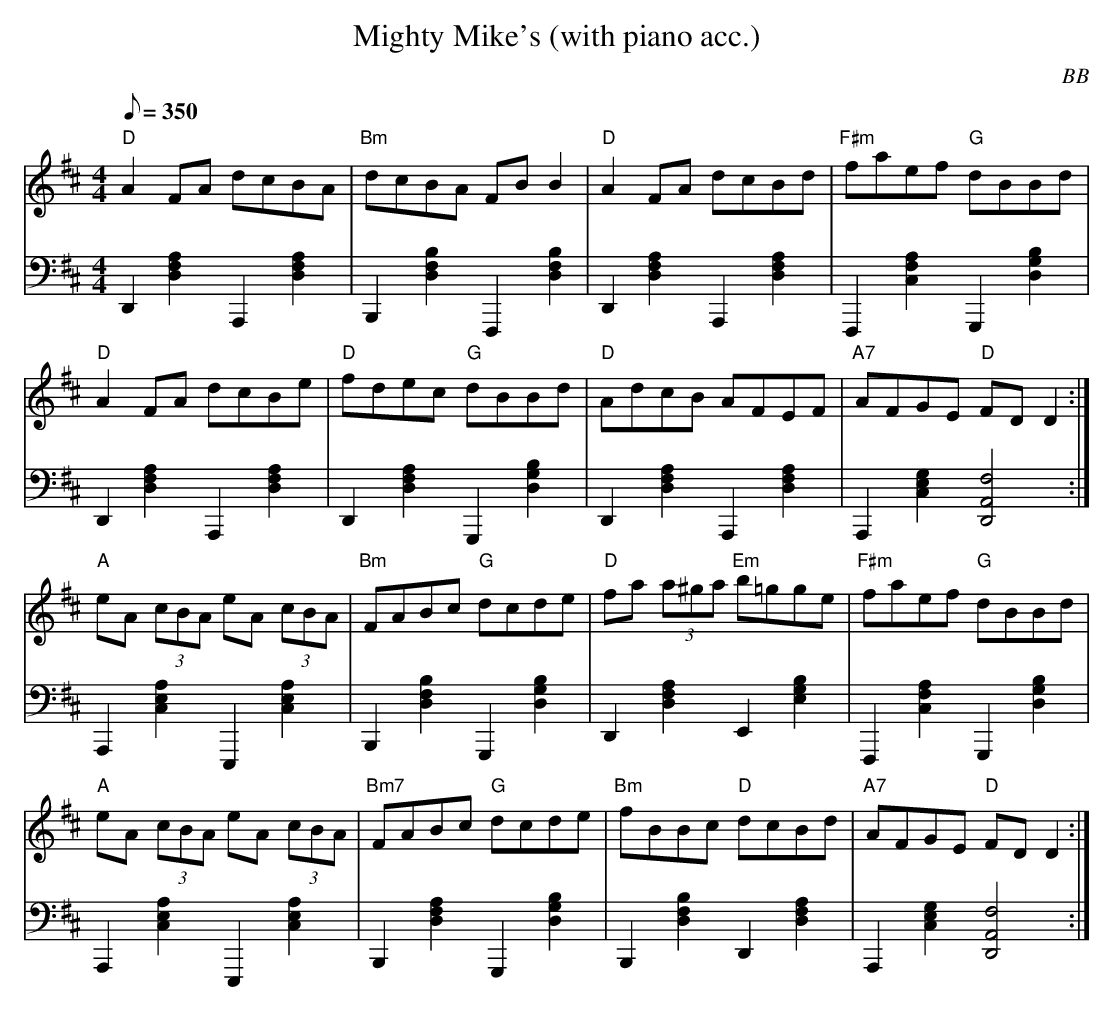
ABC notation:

X:1
T: Mighty Mike's (with piano acc.)
C: BB
Q: 1/8=350
M: 4/4
L: 1/8
V: 1 program 1 21 %acc
V: 2 volume=70 program 1 00 clef=bass m=D
K: D
[V:1] "D"A2 FA dcBA|"Bm"dcBA FB B2|"D"A2 FA dcBd|"F#m"faef "G"dBBd|
[V:2] D,2[A2D2F2]A,,2[A2D2F2]|B,,2[F2B2D2]F,,2[F2D2B2]|D,2[A2D2F2]A,,2[A2D2F2]|\
F,,2[A2C2F2]G,,2[G2B2D2]|
[V:1] "D"A2 FA dcBe|"D"fdec "G"dBBd|"D"AdcB AFEF|"A7"AFGE "D"FD D2 :|
[V:2] D,2[A2D2F2]A,,2[A2D2F2]|D,2[A2D2F2]G,,2[G2B2D2]|D,2[A2D2F2]A,,2[A2D2F2]|\
A,,2[G2C2E2][D,4F4A,4] :|
[V:1] "A"eA (3cBA eA (3cBA|"Bm"FABc "G"dcde|"D"fa (3a^ga "Em"b=gge|"F#m"faef "G"dBBd|
[V:2] A,,2[A2C2E2]E,,2[E2C2A2]|B,,2[F2B2D2]G,,2[G2B2D2]|D,2[A2D2F2]E,2[E2B2G2]|\
F,,2[A2C2F2]G,,2[G2B2D2]|
[V:1] "A"eA (3cBA eA (3cBA|"Bm7"FABc "G"dcde|"Bm"fBBc "D"dcBd|"A7"AFGE "D"FD D2 :|
[V:2] A,,2[A2C2E2]E,,2[E2C2A2]|B,,2[F2A2D2]G,,2[G2B2D2]|B,,2[F2B2D2]D,2[A2D2F2]|\
A,,2[G2C2E2][D,4F4A,4] :|
